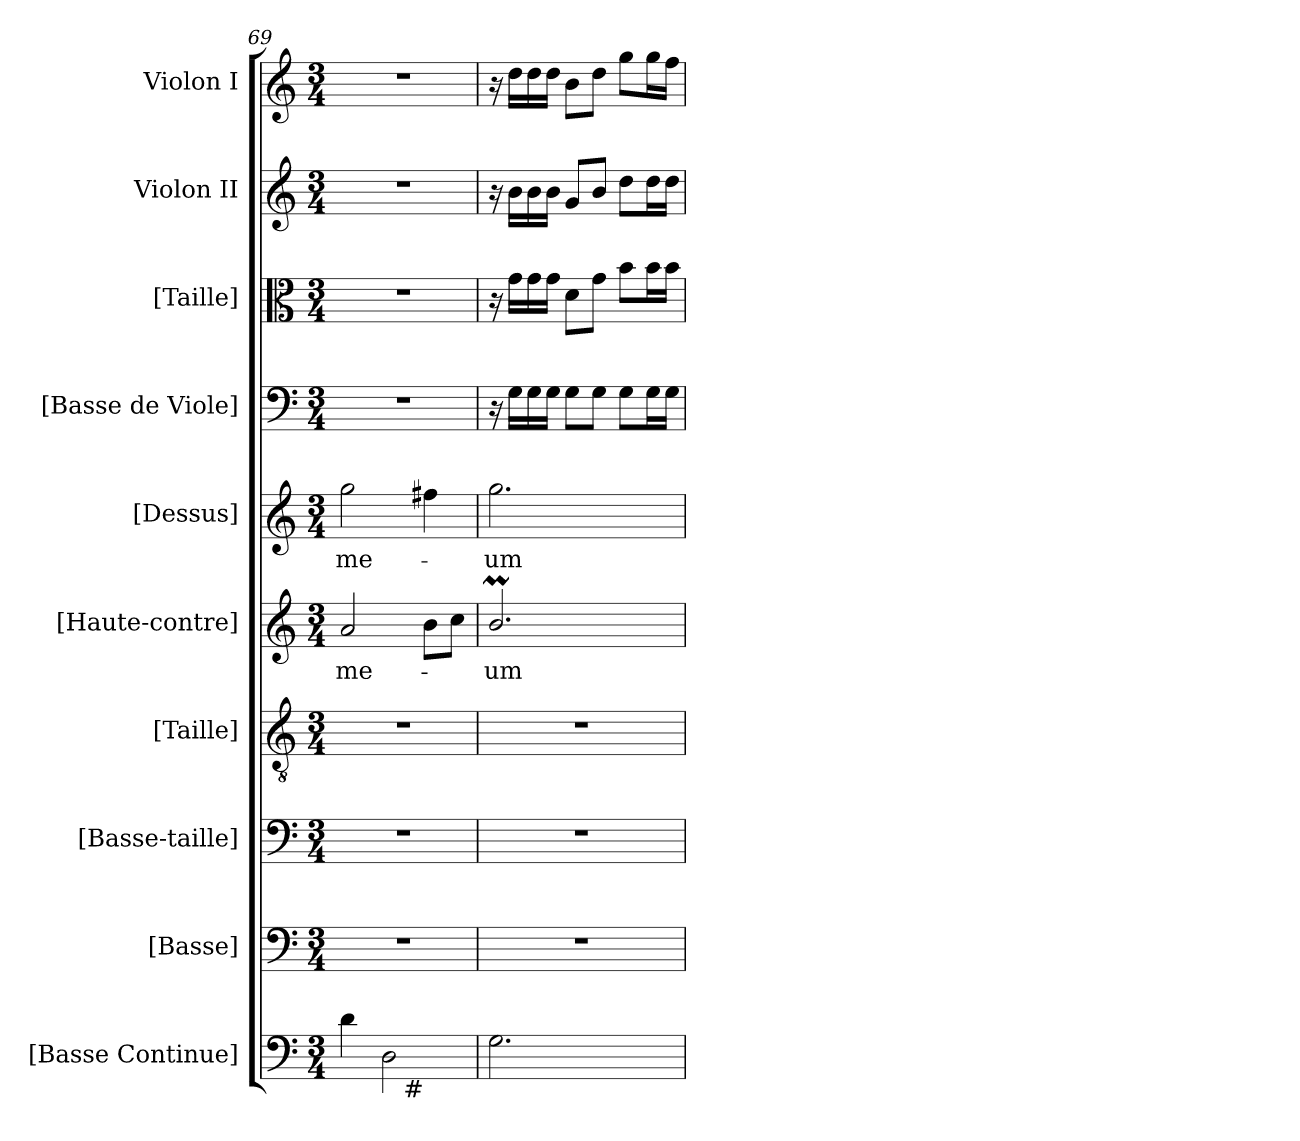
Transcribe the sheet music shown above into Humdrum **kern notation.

**kern	**kern	**kern	**kern	**kern	**text	**kern	**text	**kern	**kern	**kern	**kern
*part10	*part9	*part8	*part7	*part6	*part6	*part5	*part5	*part4	*part3	*part2	*part1
*staff10	*staff9	*staff8	*staff7	*staff6	*staff6	*staff5	*staff5	*staff4	*staff3	*staff2	*staff1
*I"[Basse Continue]	*I"[Basse]	*I"[Basse-taille]	*I"[Taille]	*I"[Haute-contre]	*	*I"[Dessus]	*	*I"[Basse de Viole]	*I"[Taille]	*I"Violon II	*I"Violon I
*I'B.c.	*I'B.	*I'B.t.	*I'T.	*I'H.C.	*	*I'D.	*	*	*	*I'Vln. II	*I'Vln. I
*clefF4	*clefF4	*clefF4	*clefGv2	*clefG2	*	*clefG2	*	*clefF4	*clefC3	*clefG2	*clefG2
*	*	*	*ITrd7c12	*ITrd7c12	*	*	*	*	*	*	*
*k[]	*k[]	*k[]	*k[]	*k[]	*	*k[]	*	*k[]	*k[]	*k[]	*k[]
*M3/4	*M3/4	*M3/4	*M3/4	*M3/4	*	*M3/4	*	*M3/4	*M3/4	*M3/4	*M3/4
=69	=69	=69	=69	=69	=69	=69	=69	=69	=69	=69	=69
!	!LO:N:vis=1	!LO:N:vis=1	!LO:N:vis=1	!	!	!	!	!	!	!	!
!	!	!	!	!	!LO:LY:b:color=#000000	!	!	!	!	!	!
!LO:TX:b:rj:t=4	!	!	!	!	!	!	!	!	!	!	!
!	!	!	!	!	!	!	!LO:LY:b:color=#000000	!LO:N:vis=1	!LO:N:vis=1	!LO:N:vis=1	!LO:N:vis=1
*^	*	*	*	*	*	*	*	*	*	*	*
4di\	2ryy	2.r	2.r	2.r	2Ai/	me-	2ggi\	me-	2.r	2.r	2.r	2.r
2Di\	.	.	.	.	.	.	.	.	.	.	.	.
!	!LO:TX:b:rj:t=#	!	!	!	!	!	!	!	!	!	!	!
.	4ryy	.	.	.	8Bi\L	.	4ff#Xi\	.	.	.	.	.
.	.	.	.	.	8ci\J	.	.	.	.	.	.	.
=70	=70	=70	=70	=70	=70	=70	=70	=70	=70	=70	=70	=70
!	!	!LO:N:vis=1	!LO:N:vis=1	!LO:N:vis=1	!	!	!	!	!	!	!	!
*v	*v	*	*	*	*	*	*	*	*	*	*	*
*^	*	*	*	*	*	*	*	*	*	*	*
!	!	!	!	!	!	!LO:LY:b:color=#000000	!	!	!	!	!	!
*v	*v	*	*	*	*	*	*	*	*	*	*	*
*^	*	*	*	*	*	*	*	*	*	*	*
!	!	!	!	!	!	!	!	!LO:LY:b:color=#000000	!	!	!	!
*v	*v	*	*	*	*	*	*	*	*	*	*	*
2.Gi\	2.r	2.r	2.r	2.Bmi/	-um	2.ggi\	-um	16r	16r	16r	16r
.	.	.	.	.	.	.	.	16Gi\LL	16gi\LL	16bi\LL	16ddi\LL
.	.	.	.	.	.	.	.	16Gi\	16gi\	16bi\	16ddi\
.	.	.	.	.	.	.	.	16Gi\JJ	16gi\JJ	16bi\JJ	16ddi\JJ
.	.	.	.	.	.	.	.	8Gi\L	8di\L	8gi/L	8bi\L
.	.	.	.	.	.	.	.	8Gi\J	8gi\J	8bi/J	8ddi\J
.	.	.	.	.	.	.	.	8Gi\L	8bi\L	8ddi\L	8ggi\L
.	.	.	.	.	.	.	.	16Gi\L	16bi\L	16ddi\L	16ggi\L
.	.	.	.	.	.	.	.	16Gi\JJ	16bi\JJ	16ddi\JJ	16ffi\JJ
=	=	=	=	=	=	=	=	=	=	=	=
*-	*-	*-	*-	*-	*-	*-	*-	*-	*-	*-	*-
